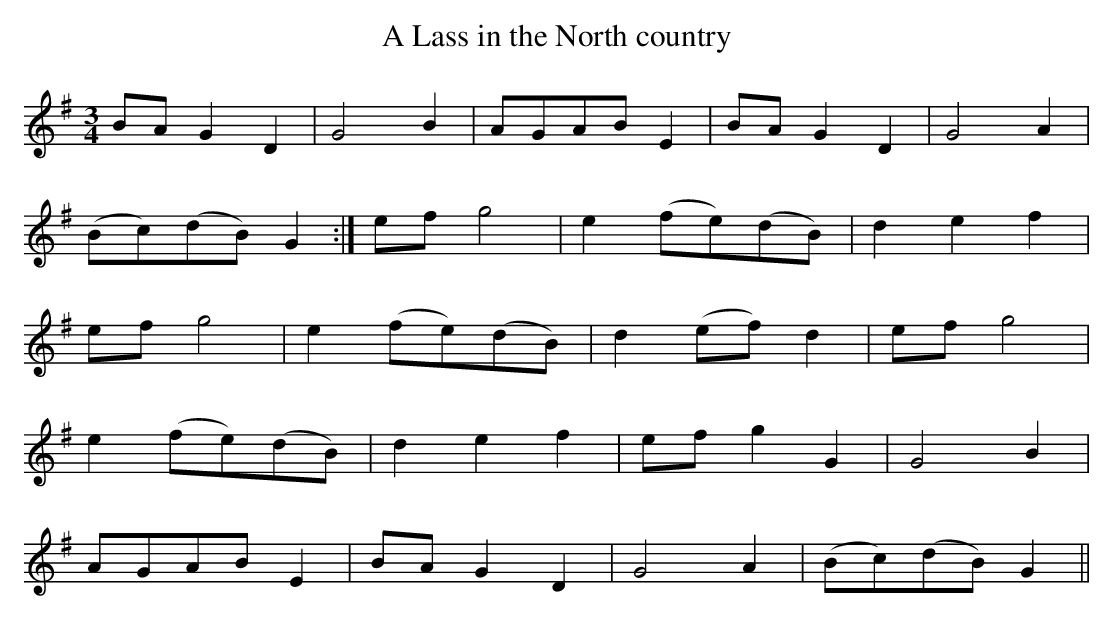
X:1
T:Lass in the North country, A
M:3/4
L:1/8
K:G
BA G2D2|G4B2|AGAB E2|BA G2D2|G4A2|
(Bc)(dB) G2:|ef g4|e2 (fe)(dB)|d2e2f2|
ef g4|e2 (fe)(dB)|d2 (ef) d2|ef g4|
e2 (fe)(dB)|d2e2f2|ef g2 G2|G4 B2|
AGAB E2|BA G2D2|G4A2|(Bc)(dB) G2||
